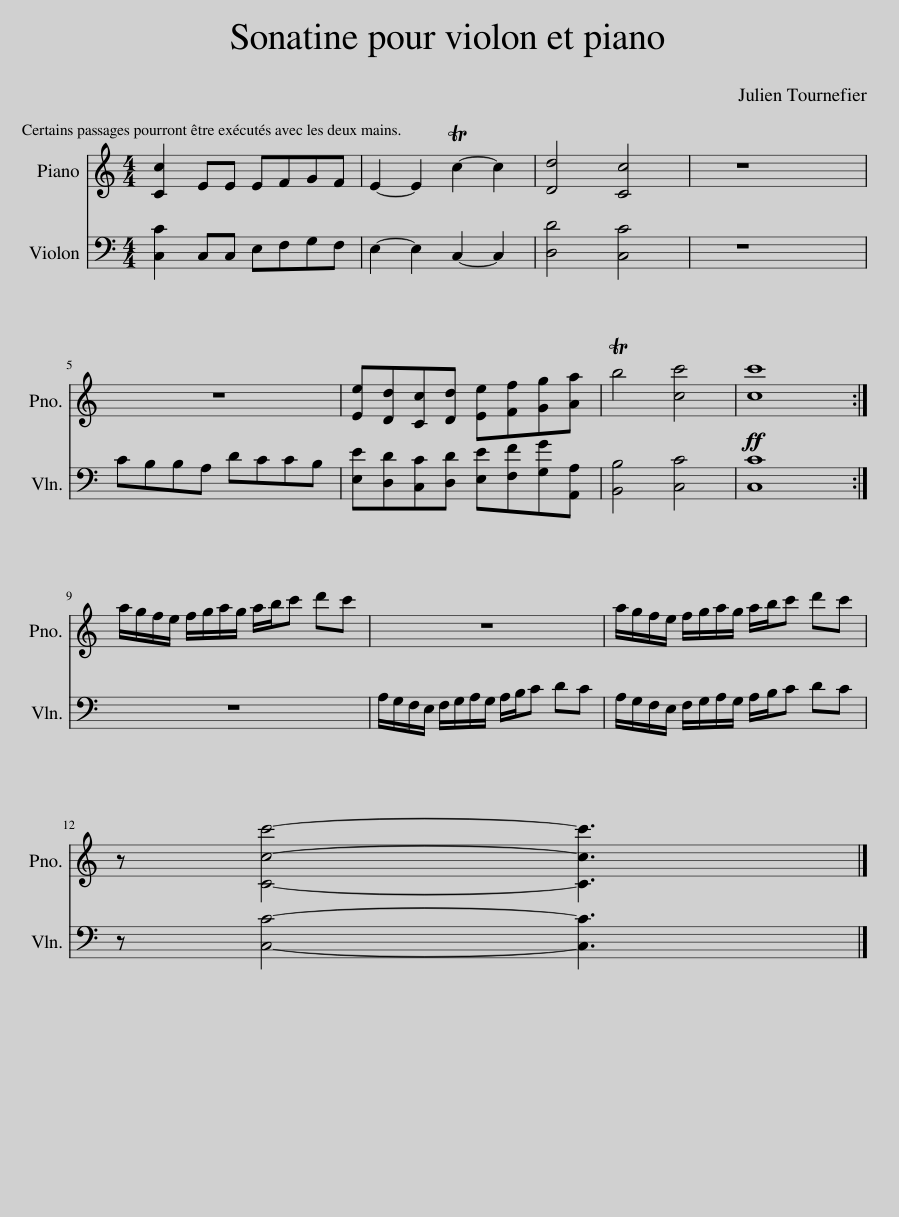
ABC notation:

X:1
%%score 1 2
L:1/8
M:4/4
I:linebreak $
K:C
V:1 treble
V:2 bass
V:1
 [Cc]2 EE EFGF | E2- E2 Tc2- c2 | [Dd]4 [Cc]4 | z8 |$ z8 | %5
 [Ee][Dd][Cc][Dd] [Ee][Ff][Gg][Aa] | Tb4 [cc']4 |!ff! [cc']8 :|$ a/g/f/e/ f/g/a/g/ a/b/c' d'c' | z8 | %10
 a/g/f/e/ f/g/a/g/ a/b/c' d'c' |$ z [Ccc']4- [Ccc']3 |] %12
V:2
 [C,C]2 C,C, E,F,G,F, | E,2- E,2 C,2- C,2 | [D,D]4 [C,C]4 | z8 |$ CB,B,A, DCCB, | %5
 [E,E][D,D][C,C][D,D] [E,E][F,F][G,G][A,,A,] | [B,,B,]4 [C,C]4 | [C,C]8 :|$ z8 | A,/G,/F,/E,/ F,/G,/A,/G,/ A,/B,/C DC | %10
 A,/G,/F,/E,/ F,/G,/A,/G,/ A,/B,/C DC |$ z [C,C]4- [C,C]3 |] %12
